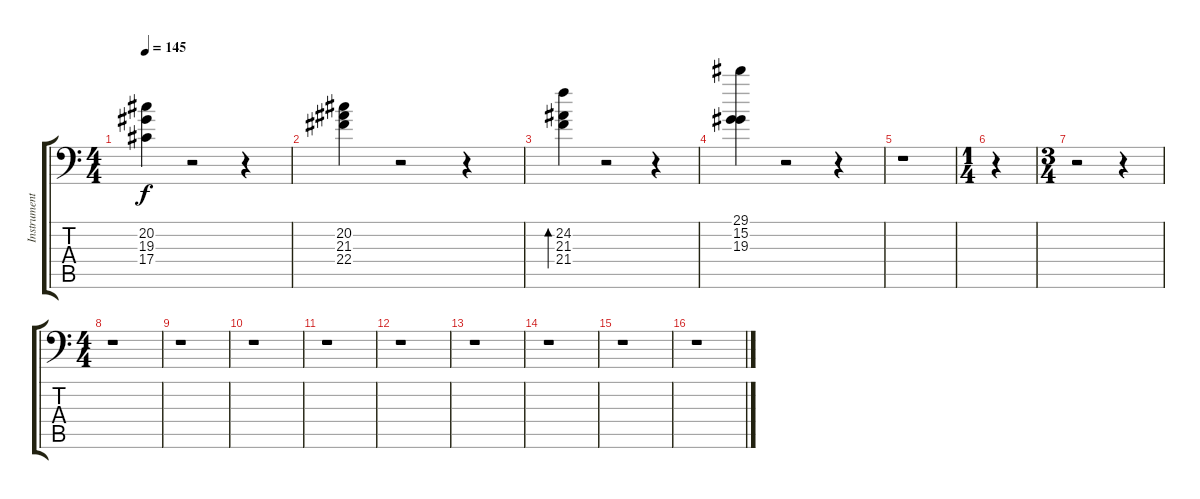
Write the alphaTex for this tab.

\track ("Instrument3" "Instrument") {instrument brightacousticpiano}
\staff {score tabs}
\tuning (Bb3 F3 Db3 Ab2 Eb2 Bb1) {hide}
\ts (4 4)
\tempo 145
\clef f4
\ks c
(20.2 19.3 17.4).4{dy f} r.2 r.4 |
(20.2 21.3 22.4).4 r.2 r.4 |
(24.2 21.3 21.4).4{bd 480} r.2 r.4 |
(29.1 15.2 19.3).4 r.2 r.4 |
r.1 |
\ts (1 4)
r.4 |
\ts (3 4)
r.2 r.4 |
\ts (4 4)
r.1 |
r.1 |
r.1 |
r.1 |
r.1 |
r.1 |
r.1 |
r.1 |
r.1
